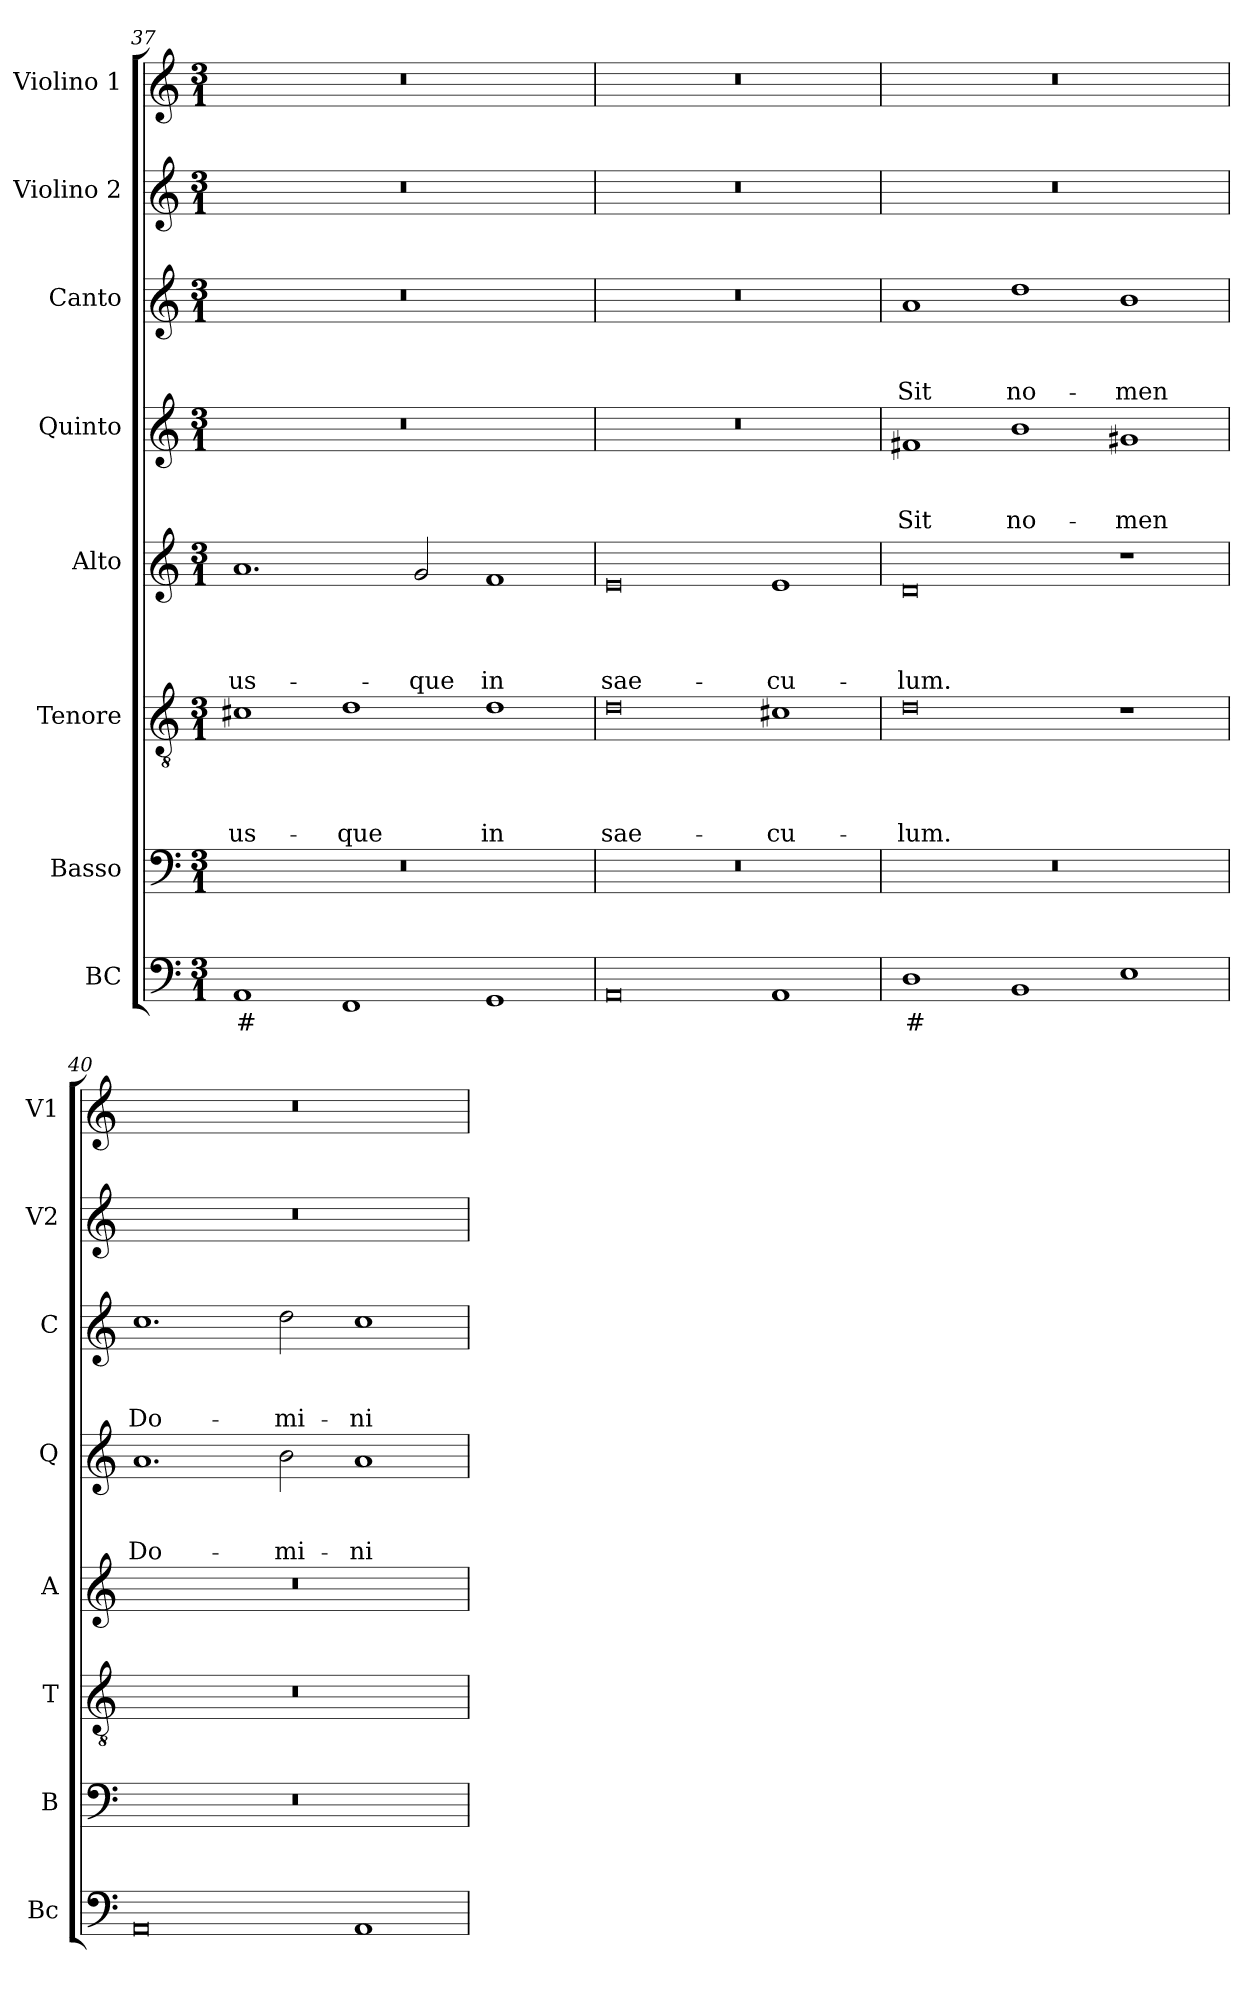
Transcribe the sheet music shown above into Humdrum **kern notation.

**kern	**text	**kern	**kern	**text	**text	**text	**text	**kern	**text	**text	**text	**text	**kern	**text	**text	**text	**kern	**text	**text	**text	**kern	**kern
*part8	*part8	*part7	*part6	*part6	*part6	*part6	*part6	*part5	*part5	*part5	*part5	*part5	*part4	*part4	*part4	*part4	*part3	*part3	*part3	*part3	*part2	*part1
*staff8	*staff8	*staff7	*staff6	*staff6	*staff6	*staff6	*staff6	*staff5	*staff5	*staff5	*staff5	*staff5	*staff4	*staff4	*staff4	*staff4	*staff3	*staff3	*staff3	*staff3	*staff2	*staff1
*I"BC	*	*I"Basso	*I"Tenore	*	*	*	*	*I"Alto	*	*	*	*	*I"Quinto	*	*	*	*I"Canto	*	*	*	*I"Violino 2	*I"Violino 1
*I'Bc	*	*I'B	*I'T	*	*	*	*	*I'A	*	*	*	*	*I'Q	*	*	*	*I'C	*	*	*	*I'V2	*I'V1
*clefF4	*	*clefF4	*clefGv2	*	*	*	*	*clefG2	*	*	*	*	*clefG2	*	*	*	*clefG2	*	*	*	*clefG2	*clefG2
*k[]	*	*k[]	*k[]	*	*	*	*	*k[]	*	*	*	*	*k[]	*	*	*	*k[]	*	*	*	*k[]	*k[]
*C:	*	*C:	*C:	*	*	*	*	*C:	*	*	*	*	*C:	*	*	*	*C:	*	*	*	*C:	*C:
*M3/1	*	*M3/1	*M3/1	*	*	*	*	*M3/1	*	*	*	*	*M3/1	*	*	*	*M3/1	*	*	*	*M3/1	*M3/1
=37	=37	=37	=37	=37	=37	=37	=37	=37	=37	=37	=37	=37	=37	=37	=37	=37	=37	=37	=37	=37	=37	=37
!	!LO:LY:b	!	!	!	!	!	!LO:LY:b	!	!	!	!	!LO:LY:b	!	!	!	!	!	!	!	!	!	!
1AA	#	0.r	1c#X	.	.	.	us-	1.a	.	.	.	us-	0.r	.	.	.	0.r	.	.	.	0.r	0.r
!	!	!	!	!	!	!	!LO:LY:b	!	!	!	!	!	!	!	!	!	!	!	!	!	!	!
1FF	.	.	1d	.	.	.	-que	.	.	.	.	.	.	.	.	.	.	.	.	.	.	.
!	!	!	!	!	!	!	!	!	!	!	!	!LO:LY:b	!	!	!	!	!	!	!	!	!	!
.	.	.	.	.	.	.	.	2g/	.	.	.	-que	.	.	.	.	.	.	.	.	.	.
!	!	!	!	!	!	!	!LO:LY:b	!	!	!	!	!LO:LY:b	!	!	!	!	!	!	!	!	!	!
1GG	.	.	1d	.	.	.	in	1f	.	.	.	in	.	.	.	.	.	.	.	.	.	.
!!LO:PB:g=z
=38	=38	=38	=38	=38	=38	=38	=38	=38	=38	=38	=38	=38	=38	=38	=38	=38	=38	=38	=38	=38	=38	=38
!	!	!	!	!	!	!	!LO:LY:b	!	!	!	!	!LO:LY:b	!	!	!	!	!	!	!	!	!	!
0AA	.	0.r	0d	.	.	.	sae-	0e	.	.	.	sae-	0.r	.	.	.	0.r	.	.	.	0.r	0.r
!	!	!	!	!	!	!	!LO:LY:b	!	!	!	!	!LO:LY:b	!	!	!	!	!	!	!	!	!	!
1AA	.	.	1c#X	.	.	.	-cu-	1e	.	.	.	-cu-	.	.	.	.	.	.	.	.	.	.
=39	=39	=39	=39	=39	=39	=39	=39	=39	=39	=39	=39	=39	=39	=39	=39	=39	=39	=39	=39	=39	=39	=39
!	!LO:LY:b	!	!	!	!	!	!LO:LY:b	!	!	!	!	!LO:LY:b	!	!	!	!LO:LY:b	!	!	!	!LO:LY:b	!	!
1D	#	0.r	0d	.	.	.	-lum.	0d	.	.	.	-lum.	1f#X	.	.	Sit	1a	.	.	Sit	0.r	0.r
!	!	!	!	!	!	!	!	!	!	!	!	!	!	!	!	!LO:LY:b	!	!	!	!LO:LY:b	!	!
1BB	.	.	.	.	.	.	.	.	.	.	.	.	1b	.	.	no-	1dd	.	.	no-	.	.
!	!	!	!	!	!	!	!	!	!	!	!	!	!	!	!	!LO:LY:b	!	!	!	!LO:LY:b	!	!
1E	.	.	1r	.	.	.	.	1r	.	.	.	.	1g#X	.	.	-men	1b	.	.	-men	.	.
=40	=40	=40	=40	=40	=40	=40	=40	=40	=40	=40	=40	=40	=40	=40	=40	=40	=40	=40	=40	=40	=40	=40
!	!	!	!	!	!	!	!	!	!	!	!	!	!	!	!	!LO:LY:b	!	!	!	!LO:LY:b	!	!
0AA	.	0.r	0.r	.	.	.	.	0.r	.	.	.	.	1.a	.	.	Do-	1.cc	.	.	Do-	0.r	0.r
!	!	!	!	!	!	!	!	!	!	!	!	!	!	!	!	!LO:LY:b	!	!	!	!LO:LY:b	!	!
.	.	.	.	.	.	.	.	.	.	.	.	.	2b\	.	.	-mi-	2dd\	.	.	-mi-	.	.
!	!	!	!	!	!	!	!	!	!	!	!	!	!	!	!	!LO:LY:b	!	!	!	!LO:LY:b	!	!
1AA	.	.	.	.	.	.	.	.	.	.	.	.	1a	.	.	-ni	1cc	.	.	-ni	.	.
=	=	=	=	=	=	=	=	=	=	=	=	=	=	=	=	=	=	=	=	=	=	=
*-	*-	*-	*-	*-	*-	*-	*-	*-	*-	*-	*-	*-	*-	*-	*-	*-	*-	*-	*-	*-	*-	*-
